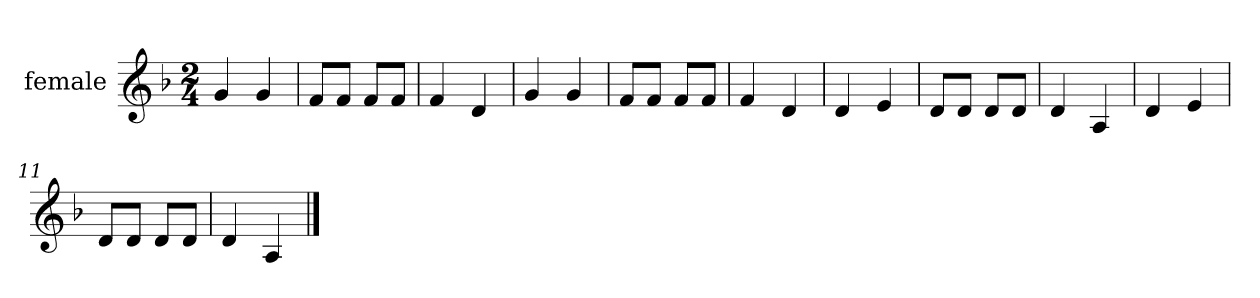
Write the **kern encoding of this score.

**kern
*part1
*staff1
*I"female
*clefG2
*k[b-]
*M2/4
*MM116
=1
4g
4g
=2
8f/L
8f/J
8f/L
8f/J
=3
4f
4d
=4
4g
4g
=5
8f/L
8f/J
8f/L
8f/J
=6
4f
4d
=7
4d
4e
=8
8d/L
8d/J
8d/L
8d/J
=9
4d
4A
=10
4d
4e
=11
8d/L
8d/J
8d/L
8d/J
=12
4d
4A
==
*-
